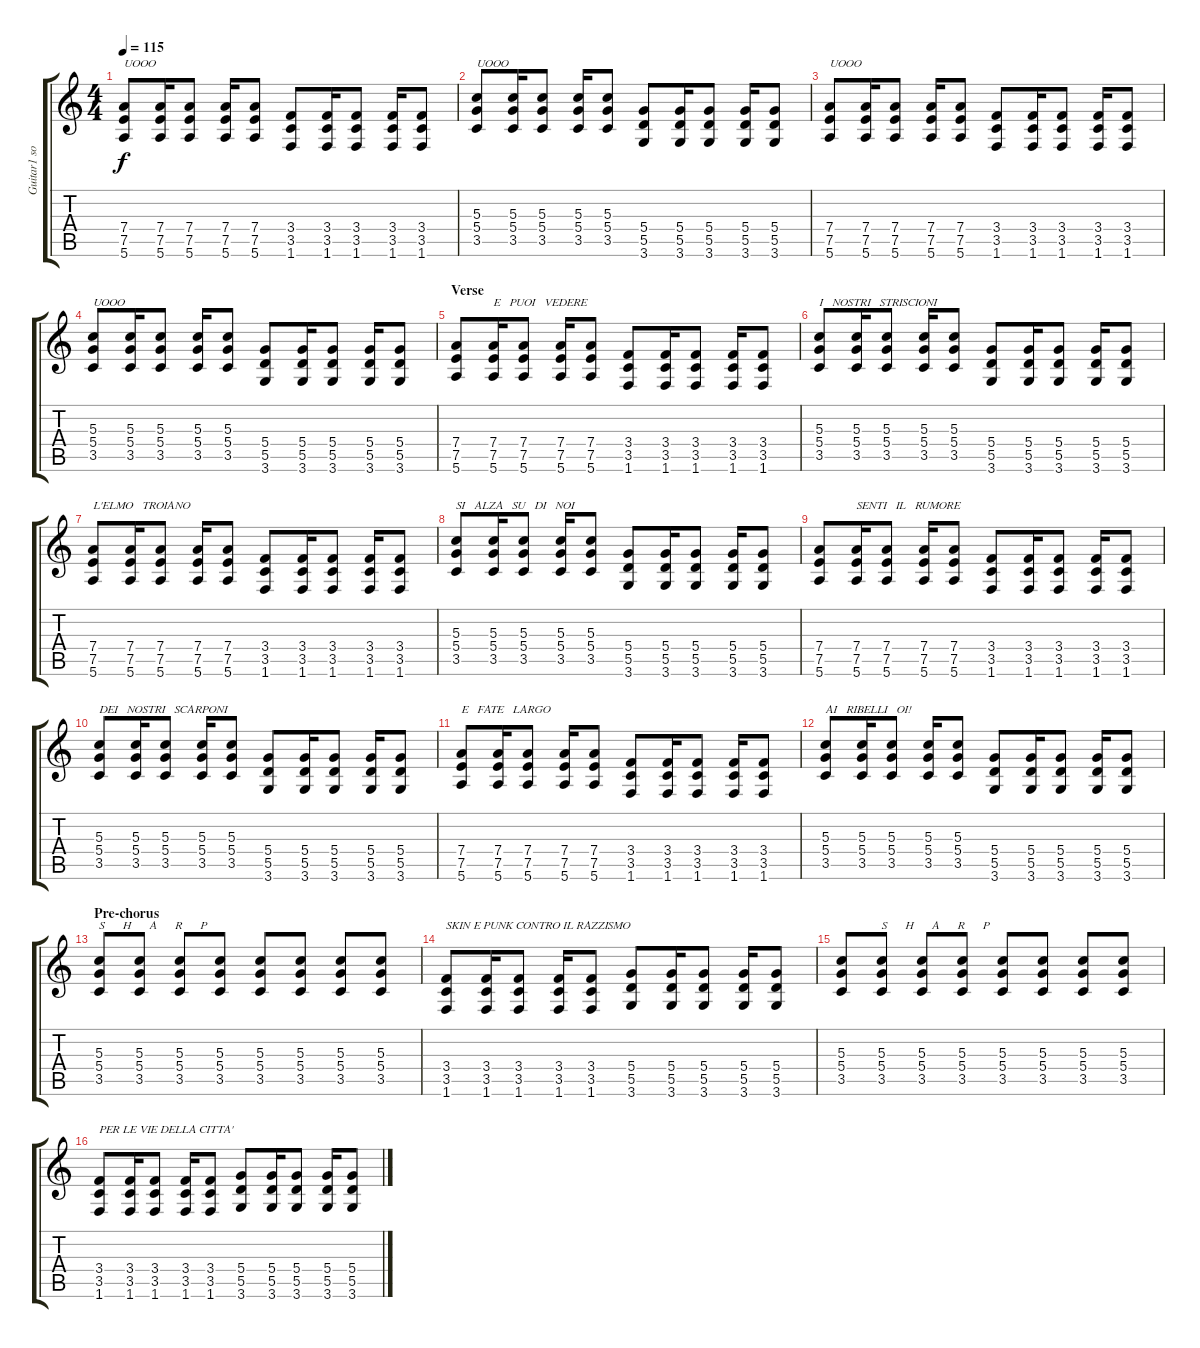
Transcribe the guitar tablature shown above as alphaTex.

\track ("Guitar1 solo" "Guitar1 so") {instrument distortionguitar}
\staff {score tabs}
\tuning (E4 B3 G3 D3 A2 E2) {hide}
\ts (4 4)
\section ("" "")
\tempo 115
\clef g2
\ks c
(7.4 7.5 5.6).8{txt "UOOO" dy f} (7.4 7.5 5.6).16 (7.4 7.5 5.6).8 (7.4 7.5 5.6).16 (7.4 7.5 5.6).8 (3.4 3.5 1.6).8 (3.4 3.5 1.6).16 (3.4 3.5 1.6).8 (3.4 3.5 1.6).16 (3.4 3.5 1.6).8 |
(5.3 5.4 3.5).8{txt "UOOO"} (5.3 5.4 3.5).16 (5.3 5.4 3.5).8 (5.3 5.4 3.5).16 (5.3 5.4 3.5).8 (5.4 5.5 3.6).8 (5.4 5.5 3.6).16 (5.4 5.5 3.6).8 (5.4 5.5 3.6).16 (5.4 5.5 3.6).8 |
(7.4 7.5 5.6).8{txt "UOOO"} (7.4 7.5 5.6).16 (7.4 7.5 5.6).8 (7.4 7.5 5.6).16 (7.4 7.5 5.6).8 (3.4 3.5 1.6).8 (3.4 3.5 1.6).16 (3.4 3.5 1.6).8 (3.4 3.5 1.6).16 (3.4 3.5 1.6).8 |
(5.3 5.4 3.5).8{txt "UOOO"} (5.3 5.4 3.5).16 (5.3 5.4 3.5).8 (5.3 5.4 3.5).16 (5.3 5.4 3.5).8 (5.4 5.5 3.6).8 (5.4 5.5 3.6).16 (5.4 5.5 3.6).8 (5.4 5.5 3.6).16 (5.4 5.5 3.6).8 |
\section ("" "Verse")
(7.4 7.5 5.6).8 (7.4 7.5 5.6).16{txt "E   PUOI   VEDERE"} (7.4 7.5 5.6).8 (7.4 7.5 5.6).16 (7.4 7.5 5.6).8 (3.4 3.5 1.6).8 (3.4 3.5 1.6).16 (3.4 3.5 1.6).8 (3.4 3.5 1.6).16 (3.4 3.5 1.6).8 |
(5.3 5.4 3.5).8{txt "I   NOSTRI   STRISCIONI"} (5.3 5.4 3.5).16 (5.3 5.4 3.5).8 (5.3 5.4 3.5).16 (5.3 5.4 3.5).8 (5.4 5.5 3.6).8 (5.4 5.5 3.6).16 (5.4 5.5 3.6).8 (5.4 5.5 3.6).16 (5.4 5.5 3.6).8 |
(7.4 7.5 5.6).8{txt "L'ELMO   TROIANO"} (7.4 7.5 5.6).16 (7.4 7.5 5.6).8 (7.4 7.5 5.6).16 (7.4 7.5 5.6).8 (3.4 3.5 1.6).8 (3.4 3.5 1.6).16 (3.4 3.5 1.6).8 (3.4 3.5 1.6).16 (3.4 3.5 1.6).8 |
(5.3 5.4 3.5).8{txt "SI   ALZA   SU   DI   NOI"} (5.3 5.4 3.5).16 (5.3 5.4 3.5).8 (5.3 5.4 3.5).16 (5.3 5.4 3.5).8 (5.4 5.5 3.6).8 (5.4 5.5 3.6).16 (5.4 5.5 3.6).8 (5.4 5.5 3.6).16 (5.4 5.5 3.6).8 |
(7.4 7.5 5.6).8 (7.4 7.5 5.6).16{txt "SENTI   IL   RUMORE   "} (7.4 7.5 5.6).8 (7.4 7.5 5.6).16 (7.4 7.5 5.6).8 (3.4 3.5 1.6).8 (3.4 3.5 1.6).16 (3.4 3.5 1.6).8 (3.4 3.5 1.6).16 (3.4 3.5 1.6).8 |
(5.3 5.4 3.5).8{txt "DEI   NOSTRI   SCARPONI"} (5.3 5.4 3.5).16 (5.3 5.4 3.5).8 (5.3 5.4 3.5).16 (5.3 5.4 3.5).8 (5.4 5.5 3.6).8 (5.4 5.5 3.6).16 (5.4 5.5 3.6).8 (5.4 5.5 3.6).16 (5.4 5.5 3.6).8 |
(7.4 7.5 5.6).8{txt "E   FATE   LARGO"} (7.4 7.5 5.6).16 (7.4 7.5 5.6).8 (7.4 7.5 5.6).16 (7.4 7.5 5.6).8 (3.4 3.5 1.6).8 (3.4 3.5 1.6).16 (3.4 3.5 1.6).8 (3.4 3.5 1.6).16 (3.4 3.5 1.6).8 |
(5.3 5.4 3.5).8{txt "AI   RIBELLI   OI!"} (5.3 5.4 3.5).16 (5.3 5.4 3.5).8 (5.3 5.4 3.5).16 (5.3 5.4 3.5).8 (5.4 5.5 3.6).8 (5.4 5.5 3.6).16 (5.4 5.5 3.6).8 (5.4 5.5 3.6).16 (5.4 5.5 3.6).8 |
\section ("" "Pre-chorus")
(5.3 5.4 3.5).8{txt "S      H      A      R      P"} (5.3 5.4 3.5).8 (5.3 5.4 3.5).8 (5.3 5.4 3.5).8 (5.3 5.4 3.5).8 (5.3 5.4 3.5).8 (5.3 5.4 3.5).8 (5.3 5.4 3.5).8 |
(3.4 3.5 1.6).8{txt "SKIN E PUNK CONTRO IL RAZZISMO"} (3.4 3.5 1.6).16 (3.4 3.5 1.6).8 (3.4 3.5 1.6).16 (3.4 3.5 1.6).8 (5.4 5.5 3.6).8 (5.4 5.5 3.6).16 (5.4 5.5 3.6).8 (5.4 5.5 3.6).16 (5.4 5.5 3.6).8 |
\section ("" "")
(5.3 5.4 3.5).8 (5.3 5.4 3.5).8{txt "S      H      A      R      P     "} (5.3 5.4 3.5).8 (5.3 5.4 3.5).8 (5.3 5.4 3.5).8 (5.3 5.4 3.5).8 (5.3 5.4 3.5).8 (5.3 5.4 3.5).8 |
(3.4 3.5 1.6).8{txt "PER LE VIE DELLA CITTA'"} (3.4 3.5 1.6).16 (3.4 3.5 1.6).8 (3.4 3.5 1.6).16 (3.4 3.5 1.6).8 (5.4 5.5 3.6).8 (5.4 5.5 3.6).16 (5.4 5.5 3.6).8 (5.4 5.5 3.6).16 (5.4 5.5 3.6).8
